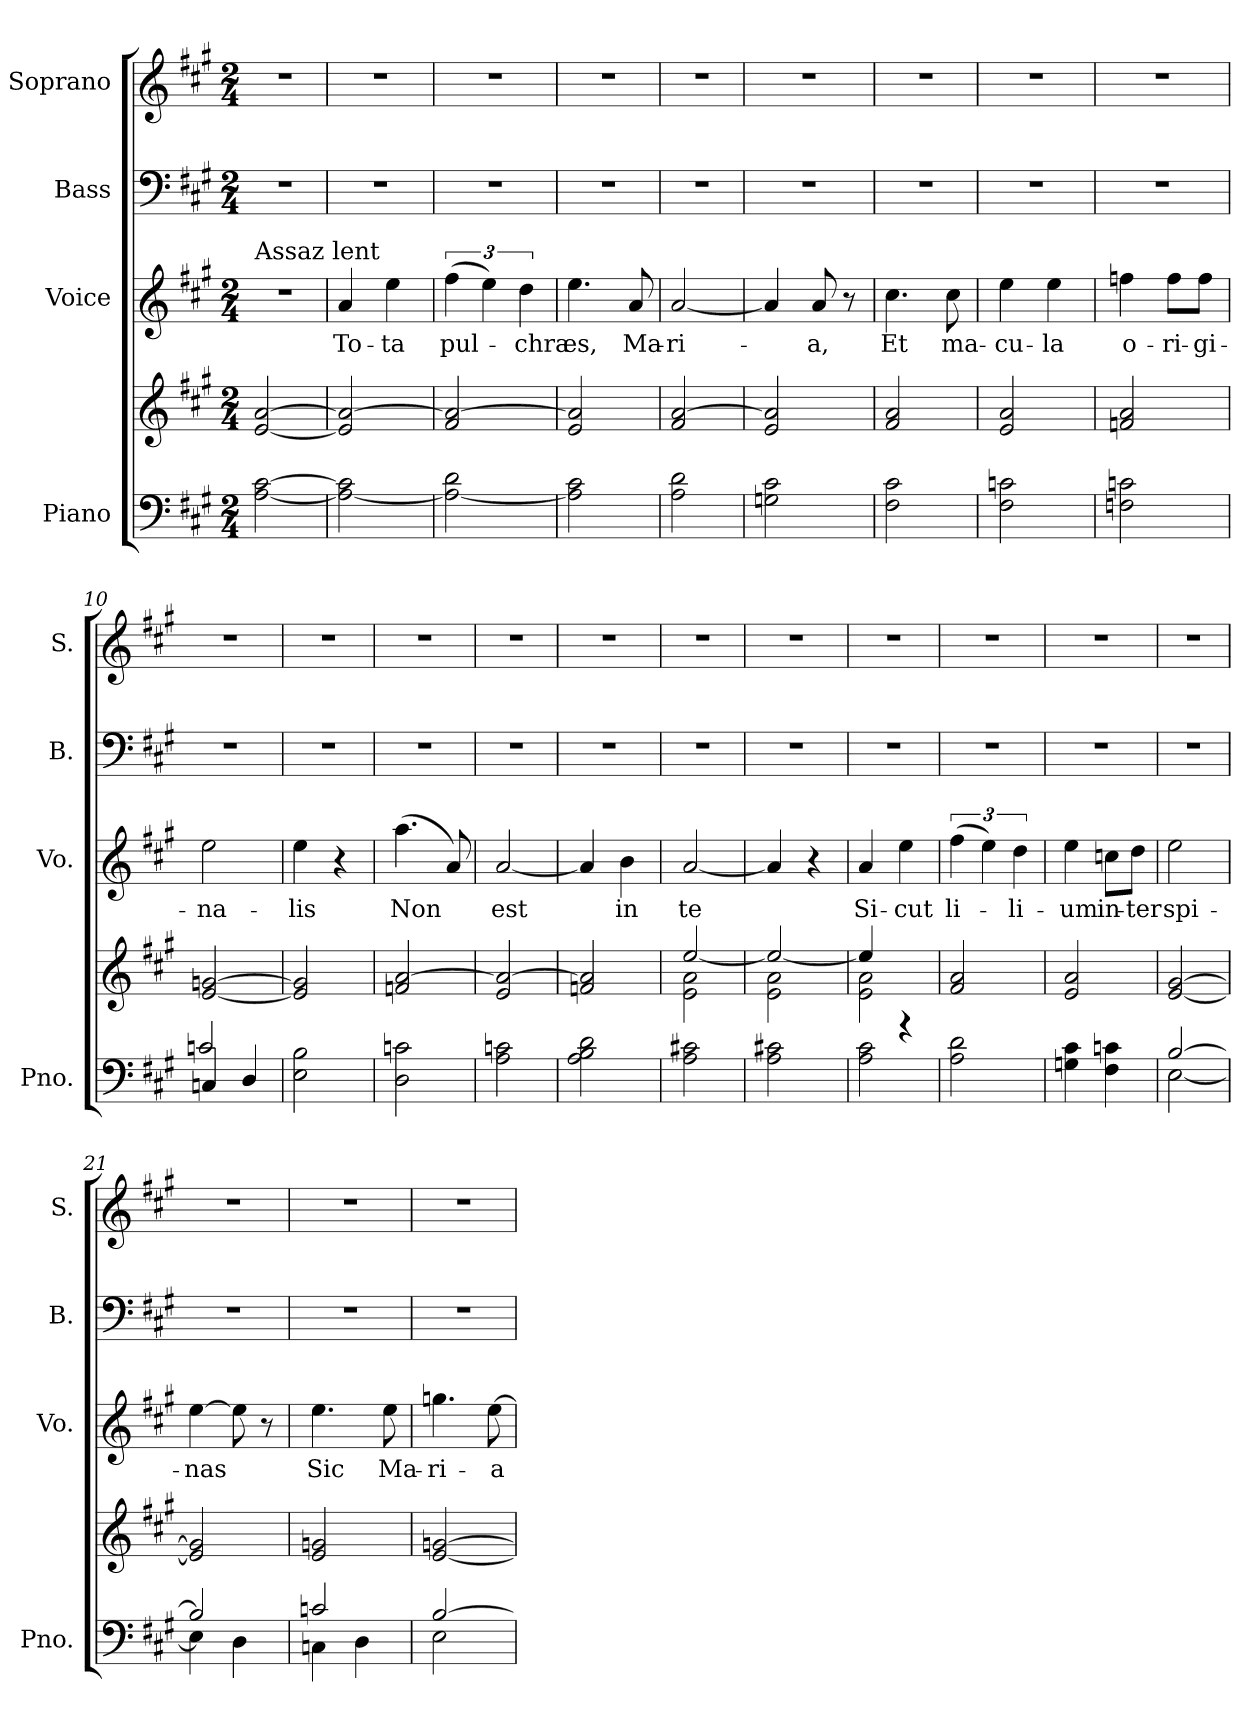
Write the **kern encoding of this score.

**kern	**kern	**kern	**text	**kern	**kern
*part4	*part4	*part3	*part3	*part2	*part1
*staff5	*staff4	*staff3	*staff3	*staff2	*staff1
*I"Piano	*	*I"Voice	*	*I"Bass	*I"Soprano
*I'Pno.	*	*I'Vo.	*	*I'B.	*I'S.
*clefF4	*clefG2	*clefG2	*	*clefF4	*clefG2
*k[f#c#g#]	*k[f#c#g#]	*k[f#c#g#]	*	*k[f#c#g#]	*k[f#c#g#]
*M2/4	*M2/4	*M2/4	*	*M2/4	*M2/4
=1	=1	=1	=1	=1	=1
!	!	!LO:TX:a:t=Assaz lent	!	!	!
[2A\ [2c#\	[2e/ [2a/	2r	.	2r	2r
=2	=2	=2	=2	=2	=2
!	!	!	!LO:LY:b	!	!
2A\_ 2c#\]	2e/] 2a/_	4a/	To-	2r	2r
!	!	!	!LO:LY:b	!	!
.	.	4ee\	-ta	.	.
=3	=3	=3	=3	=3	=3
!	!	!	!LO:LY:b	!	!
2A\_ 2d\	2f#/ 2a/_	(>6ff#\	pul-	2r	2r
.	.	6ee\)	.	.	.
!	!	!	!LO:LY:b	!	!
.	.	6dd\	-chra	.	.
=4	=4	=4	=4	=4	=4
!	!	!	!LO:LY:b	!	!
2A\] 2c#\	2e/ 2a/]	4.ee\	es,	2r	2r
!	!	!	!LO:LY:b	!	!
.	.	8a/	Ma-	.	.
=5	=5	=5	=5	=5	=5
!	!	!	!LO:LY:b	!	!
2A\ 2d\	2f#/ [2a/	[2a/	-ri-	2r	2r
=6	=6	=6	=6	=6	=6
2Gn\ 2c#\	2e/ 2a/]	4a/]	.	2r	2r
!	!	!	!LO:LY:b	!	!
.	.	8a/	-a,	.	.
.	.	8r	.	.	.
=7	=7	=7	=7	=7	=7
!	!	!	!LO:LY:b	!	!
2F#\ 2c#\	2f#/ 2a/	4.cc#\	Et	2r	2r
!	!	!	!LO:LY:b	!	!
.	.	8cc#\	ma-	.	.
=8	=8	=8	=8	=8	=8
!	!	!	!LO:LY:b	!	!
2F#\ 2cn\	2e/ 2a/	4ee\	-cu-	2r	2r
!	!	!	!LO:LY:b	!	!
.	.	4ee\	-la	.	.
=9	=9	=9	=9	=9	=9
!	!	!	!LO:LY:b	!	!
2Fn\ 2cn\	2fn/ 2a/	4ffn\	o-	2r	2r
!	!	!	!LO:LY:b	!	!
.	.	8ff\L	-ri-	.	.
!	!	!	!LO:LY:b	!	!
.	.	8ff\J	-gi-	.	.
=10	=10	=10	=10	=10	=10
*^	*	*	*	*	*
!	!	!	!	!LO:LY:b	!	!
4Cn/	2cn/	[2e/ [2gn/	2ee\	-na-	2r	2r
4D/	.	.	.	.	.	.
*v	*v	*	*	*	*	*
=11	=11	=11	=11	=11	=11
!	!	!	!LO:LY:b	!	!
2E\ 2B\	2e/] 2g/]	4ee\	-lis	2r	2r
.	.	4r	.	.	.
=12	=12	=12	=12	=12	=12
!	!	!	!LO:LY:b	!	!
2D\ 2cn\	2fn/ [2a/	(>4.aa\	Non	2r	2r
.	.	8a/)	.	.	.
=13	=13	=13	=13	=13	=13
!	!	!	!LO:LY:b	!	!
2A\ 2cn\	2e/ 2a/_	[2a/	est	2r	2r
!!LO:LB:g=z
=14	=14	=14	=14	=14	=14
2A\ 2B\ 2d\	2fn/ 2a/]	4a/]	.	2r	2r
!	!	!	!LO:LY:b	!	!
.	.	4b\	in	.	.
=15	=15	=15	=15	=15	=15
*	*^	*	*	*	*
!	!	!	!	!LO:LY:b	!	!
2A\ 2c#X\	2e\ 2a\	[2ee/	[2a/	te	2r	2r
=16	=16	=16	=16	=16	=16	=16
2A\ 2c#X\	2e\ 2a\	2ee/_	4a/]	.	2r	2r
.	.	.	4r	.	.	.
=17	=17	=17	=17	=17	=17	=17
!	!	!	!	!LO:LY:b	!	!
2A\ 2c#\	2e\ 2a\	4ee/]	4a/	Si-	2r	2r
!	!	!	!	!LO:LY:b	!	!
.	.	4r	4ee\	-cut	.	.
=18	=18	=18	=18	=18	=18	=18
!	!	!	!	!LO:LY:b	!	!
*	*v	*v	*	*	*	*
2A\ 2d\	2f#/ 2a/	(>6ff#\	li-	2r	2r
.	.	6ee\)	.	.	.
!	!	!	!LO:LY:b	!	!
.	.	6dd\	-li-	.	.
=19	=19	=19	=19	=19	=19
!	!	!	!LO:LY:b	!	!
4Gn\ 4c#\	2e/ 2a/	4ee\	-um	2r	2r
!	!	!	!LO:LY:b	!	!
4F#\ 4cn\	.	8ccn\L	in-	.	.
!	!	!	!LO:LY:b	!	!
.	.	8dd\J	-ter	.	.
=20	=20	=20	=20	=20	=20
*^	*	*	*	*	*
!	!	!	!	!LO:LY:b	!	!
[2B/	[2E\	[2e/ [2g#/	2ee\	spi-	2r	2r
=21	=21	=21	=21	=21	=21	=21
!	!	!	!	!LO:LY:b	!	!
2B/]	4E\]	2e/] 2g#/]	[4ee\	-nas	2r	2r
.	4D\	.	8ee\]	.	.	.
.	.	.	8r	.	.	.
=22	=22	=22	=22	=22	=22	=22
!	!	!	!	!LO:LY:b	!	!
2cn/	4Cn\	2e/ 2gn/	4.ee\	Sic	2r	2r
.	4D\	.	.	.	.	.
!	!	!	!	!LO:LY:b	!	!
.	.	.	8ee\	Ma-	.	.
=23	=23	=23	=23	=23	=23	=23
!	!	!	!	!LO:LY:b	!	!
[2B/	2E\	[2e/ [2gn/	4.ggn\	-ri-	2r	2r
!	!	!	!	!LO:LY:b	!	!
.	.	.	[8ee\	-a	.	.
*v	*v	*	*	*	*	*
=	=	=	=	=	=
*-	*-	*-	*-	*-	*-
